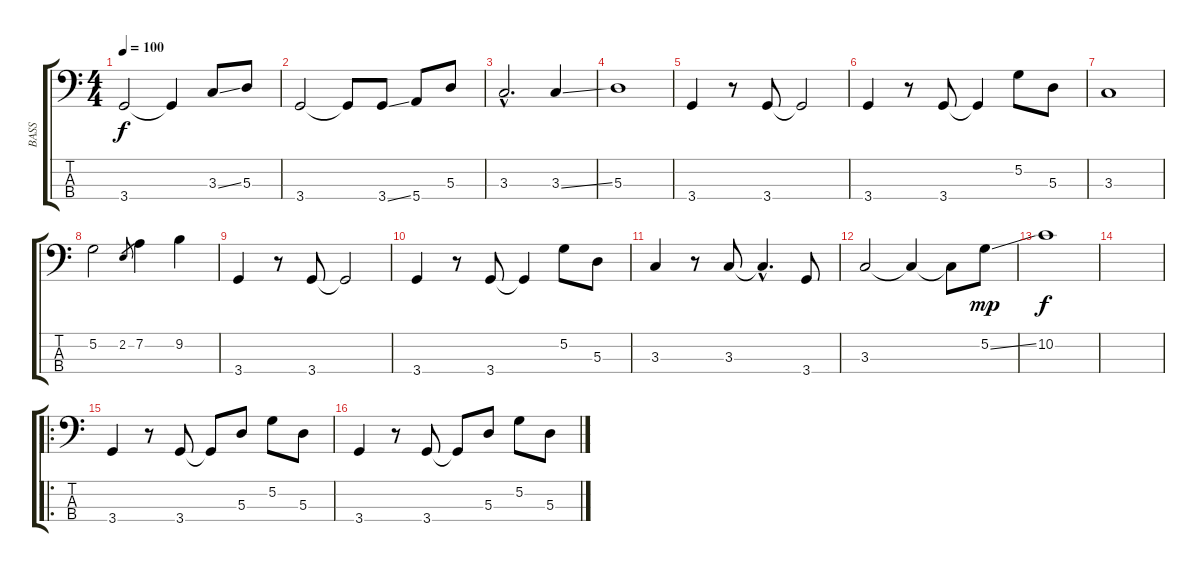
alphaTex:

\track ("BASS" "BASS") {instrument electricbassfinger}
\staff {score tabs}
\tuning (G2 D2 A1 E1) {hide}
\ts (4 4)
\tempo 100
\clef f4
\ks c
3.4.2{dy f} 3.4{t}.4 3.3{ss}.8 5.3.8 |
3.4.2 3.4{t}.8 3.4{ss}.8 5.4.8 5.3.8 |
3.3{hac}.2{d} 3.3{ss}.4 |
5.3.1 |
3.4.4 r.8 3.4.8 3.4{t}.2 |
3.4.4 r.8 3.4.8 3.4{t}.4 5.2.8 5.3.8 |
3.3.1 |
5.2.2 2.2.8{gr} 7.2.4 9.2.4 |
3.4.4 r.8 3.4.8 3.4{t}.2 |
3.4.4 r.8 3.4.8 3.4{t}.4 5.2.8 5.3.8 |
3.3.4 r.8 3.3.8 3.3{hac t}.4{d} 3.4.8 |
3.3.2 3.3{t}.4 3.3{t}.8 5.2{ss}.8{dy mp} |
10.2.1{dy f} |
|
\ro
3.4.4 r.8 3.4.8 3.4{t}.8 5.3.8 5.2.8 5.3.8 |
3.4.4 r.8 3.4.8 3.4{t}.8 5.3.8 5.2.8 5.3.8
